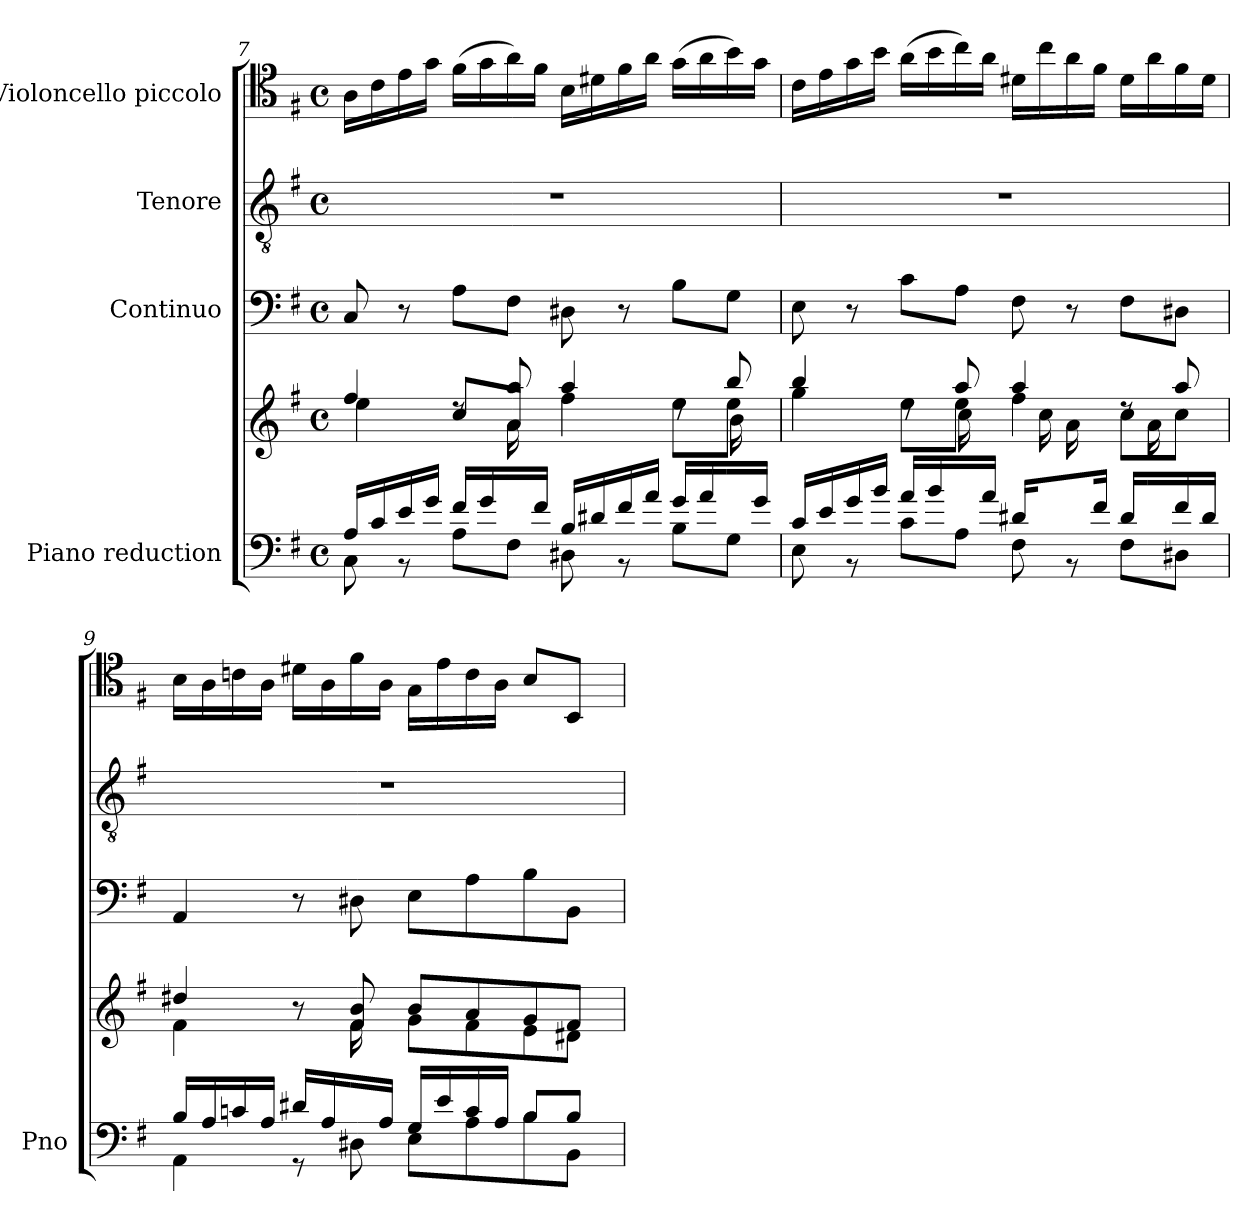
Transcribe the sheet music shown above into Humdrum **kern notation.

**kern	**kern	**kern	**kern	**kern
*part4	*part4	*part3	*part2	*part1
*staff5	*staff4	*staff3	*staff2	*staff1
*I"Piano reduction	*	*I"Continuo	*I"Tenore	*I"Violoncello piccolo
*I'Pno	*	*	*	*
*clefF4	*clefG2	*clefF4	*clefGv2	*clefC4
*k[f#]	*k[f#]	*k[f#]	*k[f#]	*k[f#]
*M4/4	*M4/4	*M4/4	*M4/4	*M4/4
*met(c)	*met(c)	*met(c)	*met(c)	*met(c)
=7	=7	=7	=7	=7
*^	*^	*	*	*
*	*	*	*^	*	*	*
16A/LL	8C\	4ff#/	4ee\	4.ryy	8C/	1r	16A\LL
16c/	.	.	.	.	.	.	16c\
16e/	8r	.	.	.	8r	.	16e\
16g/JJ	.	.	.	.	.	.	16g\JJ
16f#/LL	8A\L	8rdd	8cc\L	.	8A\L	.	(>16f#\LL
16g/	.	.	.	.	.	.	16g\
16ryy	8F#\J	8aa/	8a/J	16a\	8F#\J	.	16a\)
16f#/JJ	.	.	.	4..ryy	.	.	16f#\JJ
16B/LL	8D#X\	4aa/	4ff#\	.	8D#X\	.	16B\LL
16d#X/	.	.	.	.	.	.	16d#X\
16f#/	8r	.	.	.	8r	.	16f#\
16a/JJ	.	.	.	.	.	.	16a\JJ
16g/LL	8B\L	8rdd	8ee\L	.	8B\L	.	(>16g\LL
16a/	.	.	.	.	.	.	16a\
16ryy	8G\J	8bb/	8ee\J	16b\	8G\J	.	16b\)
16g/JJ	.	.	.	16ryy	.	.	16g\JJ
=8	=8	=8	=8	=8	=8	=8	=8
16c/LL	8E\	4bb/	4gg\	4.ryy	8E\	1r	16c\LL
16e/	.	.	.	.	.	.	16e\
16g/	8r	.	.	.	8r	.	16g\
16b/JJ	.	.	.	.	.	.	16b\JJ
16a/LL	8c\L	8rdd	8ee\L	.	8c\L	.	(>16a\LL
16b/	.	.	.	.	.	.	16b\
16ryy	8A\J	8aa/	8ee\J	16cc\	8A\J	.	16cc\)
16a/JJ	.	.	.	8ryy	.	.	16a\JJ
16d#X/LL	8F#\	4aa/	4ff#\	.	8F#\	.	16d#X\LL
8ryy	.	.	.	16cc\	.	.	16cc\
.	8r	.	.	16a\	8r	.	16a\
16f#/JJ	.	.	.	8ryy	.	.	16f#\JJ
16d#/LL	8F#\L	8rdd	8cc\L	.	8F#\L	.	16d#\LL
16ryy	.	.	.	16a\	.	.	16a\
16f#/	8D#X\J	8aa/	8cc\J	8ryy	8D#X\J	.	16f#\
16d#/JJ	.	.	.	.	.	.	16d#\JJ
!!LO:PB:g=z
=9	=9	=9	=9	=9	=9	=9	=9
16B/LL	4AA\	4dd#X/	4f#\	4.ryy	4AA/	1r	16B\LL
16A/	.	.	.	.	.	.	16A\
16cn/	.	.	.	.	.	.	16cn\
16A/JJ	.	.	.	.	.	.	16A\JJ
16d#X/LL	8r	8r	8ryy	.	8r	.	16d#X\LL
16A/	.	.	.	.	.	.	16A\
16ryy	8D#X\	8f#/ 8b/	8ryy	16f#\	8D#X\	.	16f#\
16A/JJ	.	.	.	2ryy	.	.	16A\JJ
16G/LL	8E\L	8b/L	8g\L	.	8E\L	.	16G\LL
16e/	.	.	.	.	.	.	16e\
16c/	8A\	8a/	8f#\	.	8A\	.	16c\
16A/JJ	.	.	.	.	.	.	16A\JJ
8B/L	8B\	8g/	8e\	.	8B\	.	8B/L
8B/J	8BB\J	8f#/J	8d#X\J	.	8BB\J	.	8BB/J
.	.	.	.	16ryy	.	.	.
*v	*v	*	*	*	*	*	*
*	*v	*v	*v	*	*	*
=	=	=	=	=
*-	*-	*-	*-	*-
